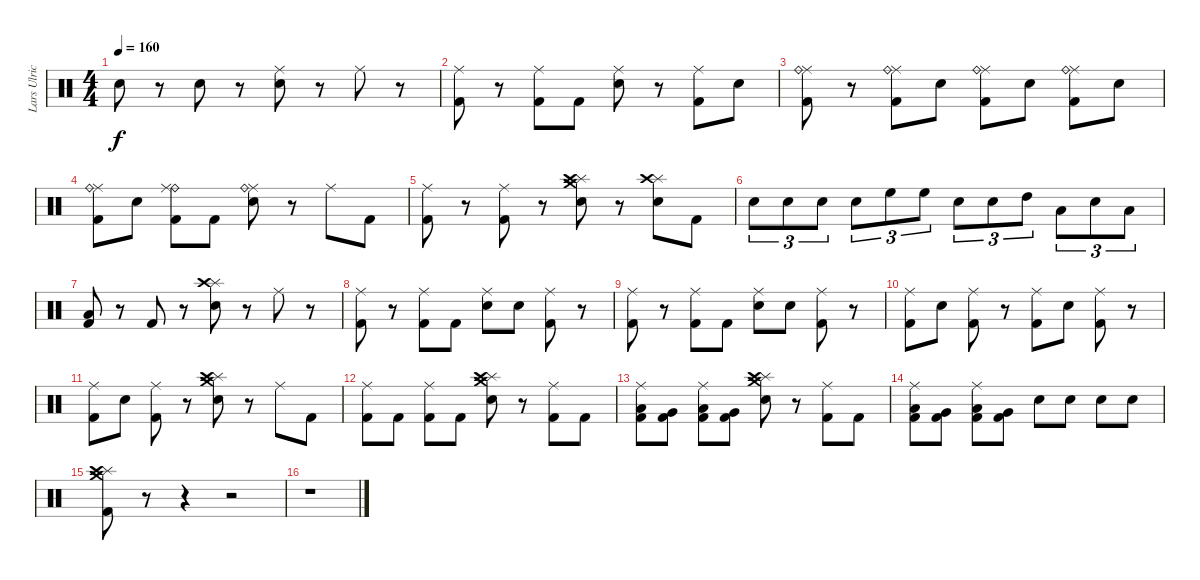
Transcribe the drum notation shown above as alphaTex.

\track ("Lars Ulrich" "Lars Ulric") {instrument percussion}
\staff {score}
\articulation defaults
\ts (4 4)
\tempo 160
\clef neutral
\ks c "Snare (hit) 2".8{dy f}
r.8 "Snare (hit) 2".8 r.8 ("Ride (middle)" "Snare (hit) 2").8 r.8 "Ride (middle)".8 r.8 |
("Ride (middle)" "Kick (hit) 2").8 r.8 ("Ride (middle)" "Kick (hit) 2").8 "Kick (hit) 2".8 ("Ride (middle)" "Snare (hit) 2").8 r.8 ("Ride (middle)" "Kick (hit) 2").8 "Snare (hit) 2".8 |
("Ride (middle)" "Ride (bell)" "Kick (hit) 2").8 r.8 ("Kick (hit) 2" "Ride (middle)" "Ride (bell)").8 "Snare (hit) 2".8 ("Kick (hit) 2" "Ride (middle)" "Ride (bell)").8 "Snare (hit) 2".8 ("Kick (hit) 2" "Ride (middle)" "Ride (bell)").8 "Snare (hit) 2".8 |
("Kick (hit) 2" "Ride (middle)" "Ride (bell)").8 "Snare (hit) 2".8 ("Kick (hit) 2" "Ride (bell)" "Ride (middle)").8 "Kick (hit) 2".8 ("Snare (hit) 2" "Ride (middle)" "Ride (bell)").8 r.8 "Ride (middle)".8 "Kick (hit) 2".8 |
("Ride (middle)" "Kick (hit) 2").8 r.8 ("Ride (middle)" "Kick (hit) 2").8 r.8 ("Crash medium (hit)" "Splash (hit)" "Crash high (hit)" "Snare (hit) 2").8 r.8 ("Splash (hit)" "Crash high (hit)" "Snare (hit) 2").8 "Kick (hit) 2".8 |
"Snare (hit) 2".8{tu (3 2)} "Snare (hit) 2".8{tu (3 2)} "Snare (hit) 2".8{tu (3 2)} "Snare (hit) 2".8{tu (3 2)} "High Floor Tom (hit)".8{tu (3 2)} "High Floor Tom (hit)".8{tu (3 2)} "Snare (hit) 2".8{tu (3 2)} "Snare (hit) 2".8{tu (3 2)} "High Tom (hit)".8{tu (3 2)} "Low Tom (hit)".8{tu (3 2)} "Snare (hit) 2".8{tu (3 2)} "Low Floor Tom (hit)".8{tu (3 2)} |
("Low Floor Tom (hit)" "Kick (hit) 2").8 r.8 "Kick (hit) 2".8 r.8 ("Splash (hit)" "Crash high (hit)" "Snare (hit) 2").8 r.8 "Ride (middle)".8 r.8 |
("Ride (middle)" "Kick (hit) 2").8 r.8 ("Ride (middle)" "Kick (hit) 2").8 "Kick (hit) 2".8 ("Ride (middle)" "Snare (hit) 2").8 "Snare (hit) 2".8 ("Ride (middle)" "Kick (hit) 2").8 r.8 |
("Ride (middle)" "Kick (hit) 2").8 r.8 ("Ride (middle)" "Kick (hit) 2").8 "Kick (hit) 2".8 ("Ride (middle)" "Snare (hit) 2").8 "Snare (hit) 2".8 ("Ride (middle)" "Kick (hit) 2").8 r.8 |
("Ride (middle)" "Kick (hit) 2").8 "Snare (hit) 2".8 ("Ride (middle)" "Kick (hit) 2").8 r.8 ("Ride (middle)" "Kick (hit) 2").8 "Snare (hit) 2".8 ("Ride (middle)" "Kick (hit) 2").8 r.8 |
("Ride (middle)" "Kick (hit) 2").8 "Snare (hit) 2".8 ("Ride (middle)" "Kick (hit) 2").8 r.8 ("Splash (hit)" "Crash medium (hit)" "Crash high (hit)" "Snare (hit) 2").8 r.8 "Ride (middle)".8 "Kick (hit) 2".8 |
("Ride (middle)" "Kick (hit) 2").8 "Kick (hit) 2".8 ("Ride (middle)" "Kick (hit) 2").8 "Kick (hit) 2".8 ("Crash medium (hit)" "Splash (hit)" "Crash high (hit)" "Snare (hit) 2").8 r.8 ("Kick (hit) 2" "Ride (middle)").8 "Kick (hit) 2".8 |
("Low Floor Tom (hit)" "Ride (middle)" "Kick (hit) 2").8 ("Very Low Tom (hit)" "Kick (hit) 2").8 ("Low Floor Tom (hit)" "Ride (middle)" "Kick (hit) 2").8 ("Very Low Tom (hit)" "Kick (hit) 2").8 ("Crash medium (hit)" "Splash (hit)" "Crash high (hit)" "Snare (hit) 2").8 r.8 ("Kick (hit) 2" "Ride (middle)").8 "Kick (hit) 2".8 |
("Low Floor Tom (hit)" "Ride (middle)" "Kick (hit) 2").8 ("Very Low Tom (hit)" "Kick (hit) 2").8 ("Low Floor Tom (hit)" "Ride (middle)" "Kick (hit) 2").8 ("Very Low Tom (hit)" "Kick (hit) 2").8 "Snare (hit) 2".8 "Snare (hit) 2".8 "Snare (hit) 2".8 "Snare (hit) 2".8 |
("Crash medium (hit)" "Splash (hit)" "Crash high (hit)" "Kick (hit) 2").8 r.8 r.4 r.2 |
r.1
